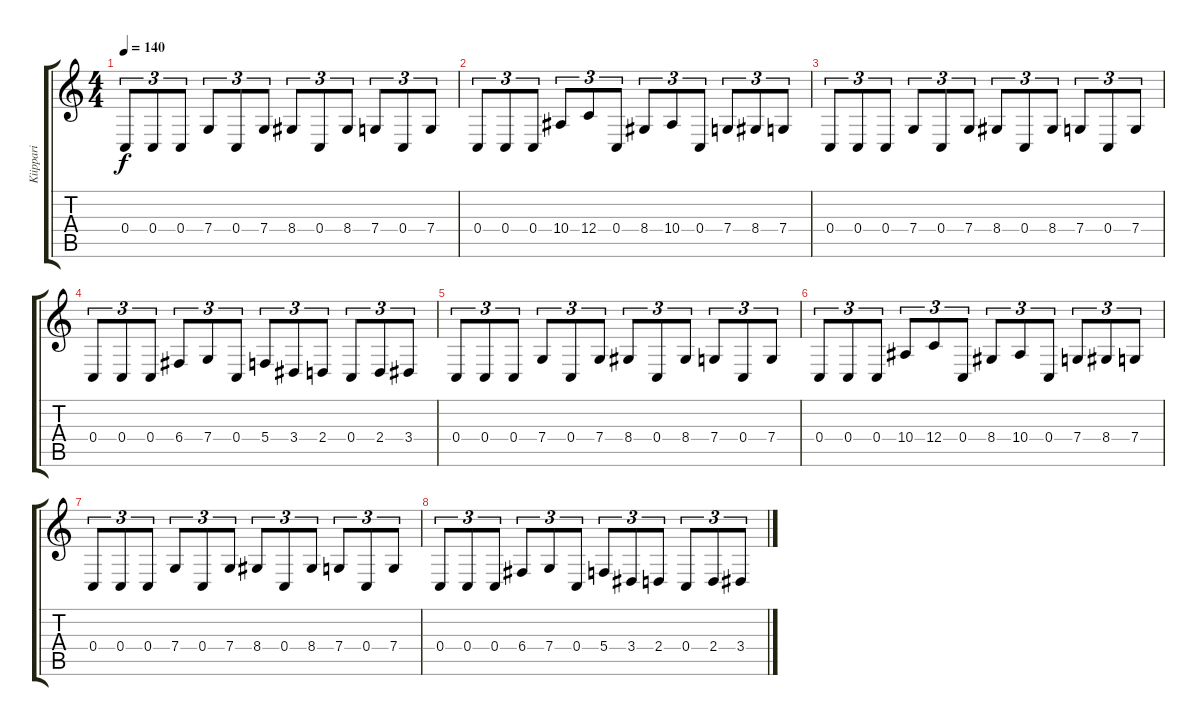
\track ("Kiippari" "Kiippari") {instrument lead5charang}
\staff {score tabs}
\tuning (D4 A3 F3 C3 G2 C2) {hide}
\ts (4 4)
\tempo 140
\clef g2
\ks c
0.4.8{tu (3 2) dy f} 0.4.8{tu (3 2)} 0.4.8{tu (3 2)} 7.4.8{tu (3 2)} 0.4.8{tu (3 2)} 7.4.8{tu (3 2)} 8.4.8{tu (3 2)} 0.4.8{tu (3 2)} 8.4.8{tu (3 2)} 7.4.8{tu (3 2)} 0.4.8{tu (3 2)} 7.4.8{tu (3 2)} |
0.4.8{tu (3 2)} 0.4.8{tu (3 2)} 0.4.8{tu (3 2)} 10.4.8{tu (3 2)} 12.4.8{tu (3 2)} 0.4.8{tu (3 2)} 8.4.8{tu (3 2)} 10.4.8{tu (3 2)} 0.4.8{tu (3 2)} 7.4.8{tu (3 2)} 8.4.8{tu (3 2)} 7.4.8{tu (3 2)} |
0.4.8{tu (3 2)} 0.4.8{tu (3 2)} 0.4.8{tu (3 2)} 7.4.8{tu (3 2)} 0.4.8{tu (3 2)} 7.4.8{tu (3 2)} 8.4.8{tu (3 2)} 0.4.8{tu (3 2)} 8.4.8{tu (3 2)} 7.4.8{tu (3 2)} 0.4.8{tu (3 2)} 7.4.8{tu (3 2)} |
0.4.8{tu (3 2)} 0.4.8{tu (3 2)} 0.4.8{tu (3 2)} 6.4.8{tu (3 2)} 7.4.8{tu (3 2)} 0.4.8{tu (3 2)} 5.4.8{tu (3 2)} 3.4.8{tu (3 2)} 2.4.8{tu (3 2)} 0.4.8{tu (3 2)} 2.4.8{tu (3 2)} 3.4.8{tu (3 2)} |
0.4.8{tu (3 2)} 0.4.8{tu (3 2)} 0.4.8{tu (3 2)} 7.4.8{tu (3 2)} 0.4.8{tu (3 2)} 7.4.8{tu (3 2)} 8.4.8{tu (3 2)} 0.4.8{tu (3 2)} 8.4.8{tu (3 2)} 7.4.8{tu (3 2)} 0.4.8{tu (3 2)} 7.4.8{tu (3 2)} |
0.4.8{tu (3 2)} 0.4.8{tu (3 2)} 0.4.8{tu (3 2)} 10.4.8{tu (3 2)} 12.4.8{tu (3 2)} 0.4.8{tu (3 2)} 8.4.8{tu (3 2)} 10.4.8{tu (3 2)} 0.4.8{tu (3 2)} 7.4.8{tu (3 2)} 8.4.8{tu (3 2)} 7.4.8{tu (3 2)} |
0.4.8{tu (3 2)} 0.4.8{tu (3 2)} 0.4.8{tu (3 2)} 7.4.8{tu (3 2)} 0.4.8{tu (3 2)} 7.4.8{tu (3 2)} 8.4.8{tu (3 2)} 0.4.8{tu (3 2)} 8.4.8{tu (3 2)} 7.4.8{tu (3 2)} 0.4.8{tu (3 2)} 7.4.8{tu (3 2)} |
0.4.8{tu (3 2)} 0.4.8{tu (3 2)} 0.4.8{tu (3 2)} 6.4.8{tu (3 2)} 7.4.8{tu (3 2)} 0.4.8{tu (3 2)} 5.4.8{tu (3 2)} 3.4.8{tu (3 2)} 2.4.8{tu (3 2)} 0.4.8{tu (3 2)} 2.4.8{tu (3 2)} 3.4.8{tu (3 2)}
